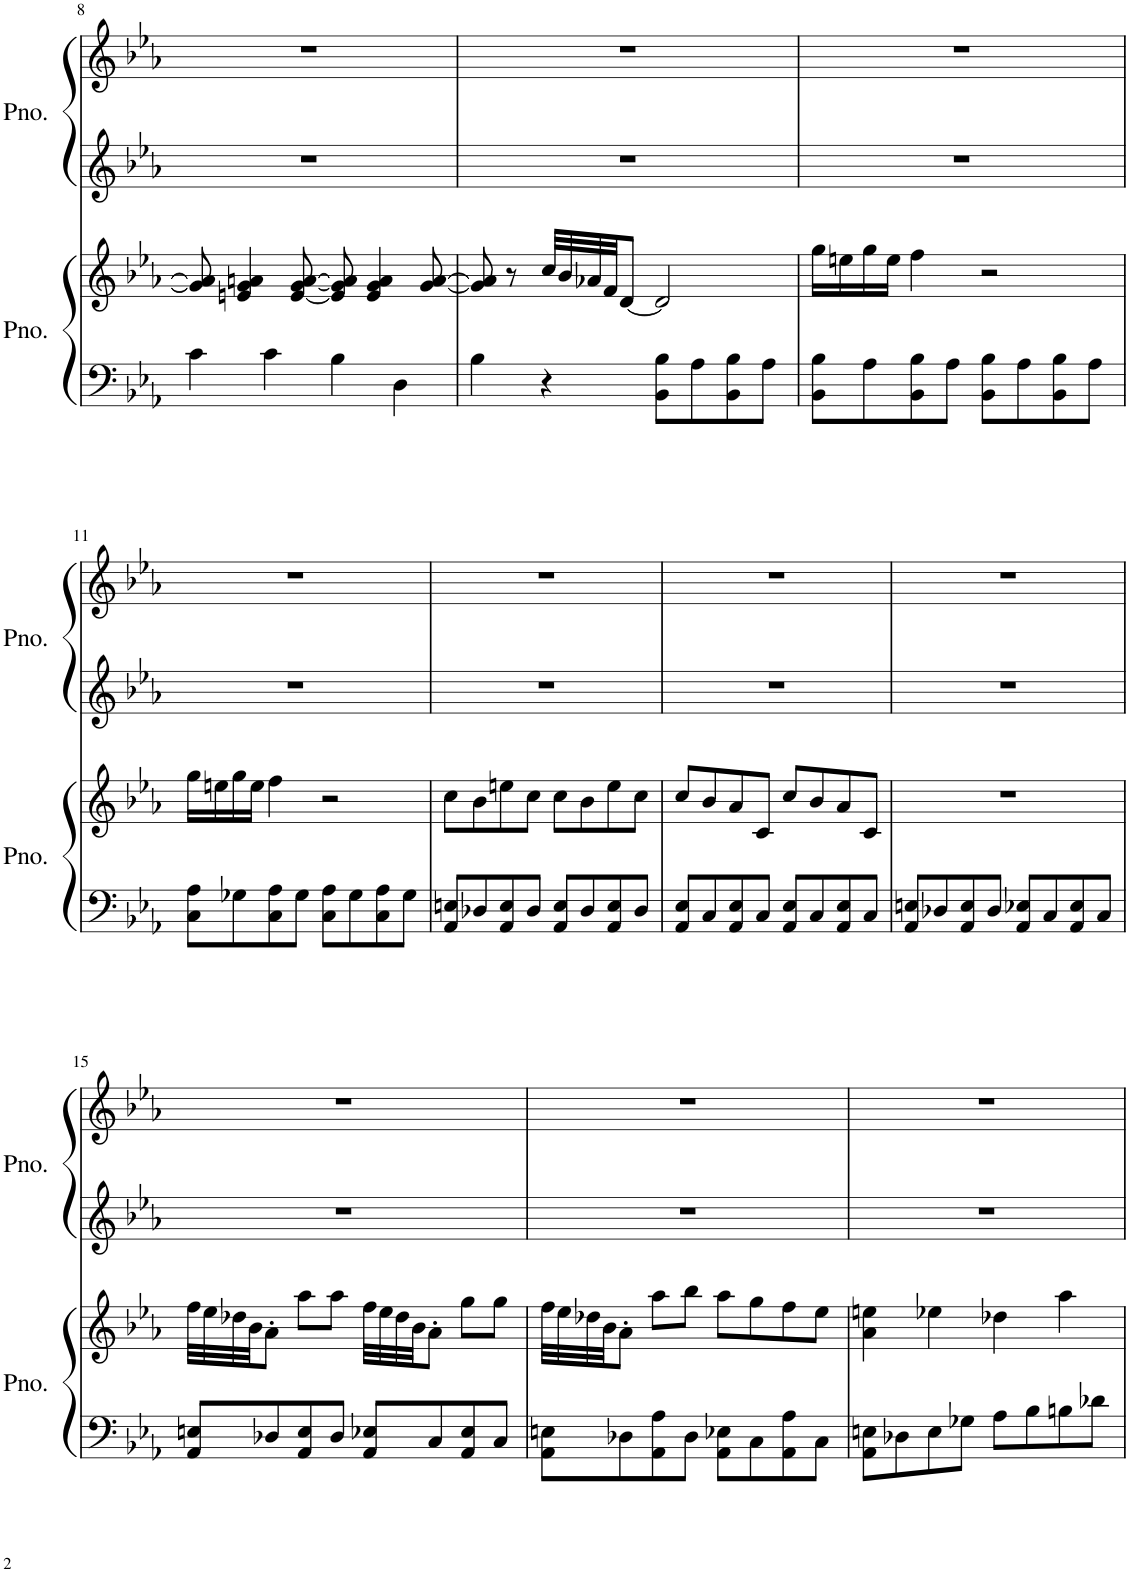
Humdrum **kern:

**kern	**kern	**kern	**kern
*part2	*part2	*part1	*part1
*staff4	*staff3	*staff2	*staff1
*I"Piano	*	*I"Piano	*
*I'Pno.	*	*I'Pno.	*
!!LO:PB:g=z
*clefF4	*clefG2	*clefG2	*clefG2
*k[b-e-a-]	*k[b-e-a-]	*k[b-e-a-]	*k[b-e-a-]
*M4/4	*M4/4	*M4/4	*M4/4
=8	=8	=8	=8
4c\	8g/] 8a/]	1r	1r
.	4en/ 4g/ 4an/	.	.
4c\	.	.	.
.	[8e/ [8g/ [8a/	.	.
4B-\	8e/] 8g/] 8a/]	.	.
.	4e/ 4g/ 4a/	.	.
4D\	.	.	.
.	[8g/ [8a/	.	.
=9	=9	=9	=9
4B-\	8g/] 8a/]	1r	1r
.	8r	.	.
4r	32cc/LLL	.	.
.	32b-/	.	.
.	32a-X/	.	.
.	32f/JJ	.	.
.	[8d/J	.	.
8BB-\ 8B-\L	2d/]	.	.
8A-\	.	.	.
8BB-\ 8B-\	.	.	.
8A-\J	.	.	.
=10	=10	=10	=10
8BB-\ 8B-\L	16gg\LL	1r	1r
.	16een\	.	.
8A-\	16gg\	.	.
.	16ee\JJ	.	.
8BB-\ 8B-\	4ff\	.	.
8A-\J	.	.	.
8BB-\ 8B-\L	2r	.	.
8A-\	.	.	.
8BB-\ 8B-\	.	.	.
8A-\J	.	.	.
!!LO:LB:g=z
=11	=11	=11	=11
8C\ 8A-\L	16gg\LL	1r	1r
.	16een\	.	.
8G-X\	16gg\	.	.
.	16ee\JJ	.	.
8C\ 8A-\	4ff\	.	.
8G-\J	.	.	.
8C\ 8A-\L	2r	.	.
8G-\	.	.	.
8C\ 8A-\	.	.	.
8G-\J	.	.	.
=12	=12	=12	=12
8AA-/ 8En/L	8cc\L	1r	1r
8D-X/	8b-\	.	.
8AA-/ 8E/	8een\	.	.
8D-/J	8cc\J	.	.
8AA-/ 8E/L	8cc\L	.	.
8D-/	8b-\	.	.
8AA-/ 8E/	8ee\	.	.
8D-/J	8cc\J	.	.
=13	=13	=13	=13
8AA-/ 8E-/L	8cc/L	1r	1r
8C/	8b-/	.	.
8AA-/ 8E-/	8a-/	.	.
8C/J	8c/J	.	.
8AA-/ 8E-/L	8cc/L	.	.
8C/	8b-/	.	.
8AA-/ 8E-/	8a-/	.	.
8C/J	8c/J	.	.
=14	=14	=14	=14
8AA-/ 8En/L	1r	1r	1r
8D-X/	.	.	.
8AA-/ 8E/	.	.	.
8D-/J	.	.	.
8AA-/ 8E-X/L	.	.	.
8C/	.	.	.
8AA-/ 8E-/	.	.	.
8C/J	.	.	.
!!LO:LB:g=z
=15	=15	=15	=15
8AA-/ 8En/L	32ff\LLL	1r	1r
.	32ee-\	.	.
.	32dd-X\	.	.
.	32b-\JJ	.	.
8D-X/	8a-'\J	.	.
8AA-/ 8E/	8aa-\L	.	.
8D-/J	8aa-\J	.	.
8AA-/ 8E-X/L	32ff\LLL	.	.
.	32ee-\	.	.
.	32dd-\	.	.
.	32b-\JJ	.	.
8C/	8a-'\J	.	.
8AA-/ 8E-/	8gg\L	.	.
8C/J	8gg\J	.	.
=16	=16	=16	=16
8AA-\ 8En\L	32ff\LLL	1r	1r
.	32ee-\	.	.
.	32dd-X\	.	.
.	32b-\JJ	.	.
8D-X\	8a-'\J	.	.
8AA-\ 8A-\	8aa-\L	.	.
8D-\J	8bb-\J	.	.
8AA-\ 8E-X\L	8aa-\L	.	.
8C\	8gg\	.	.
8AA-\ 8A-\	8ff\	.	.
8C\J	8ee-\J	.	.
=17	=17	=17	=17
8AA-\ 8En\L	4a-\ 4een\	1r	1r
8D-X\	.	.	.
8E\	4ee-X\	.	.
8G-X\J	.	.	.
8A-\L	4dd-X\	.	.
8B-\	.	.	.
8Bn\	4aa-\	.	.
8d-X\J	.	.	.
=	=	=	=
*-	*-	*-	*-
